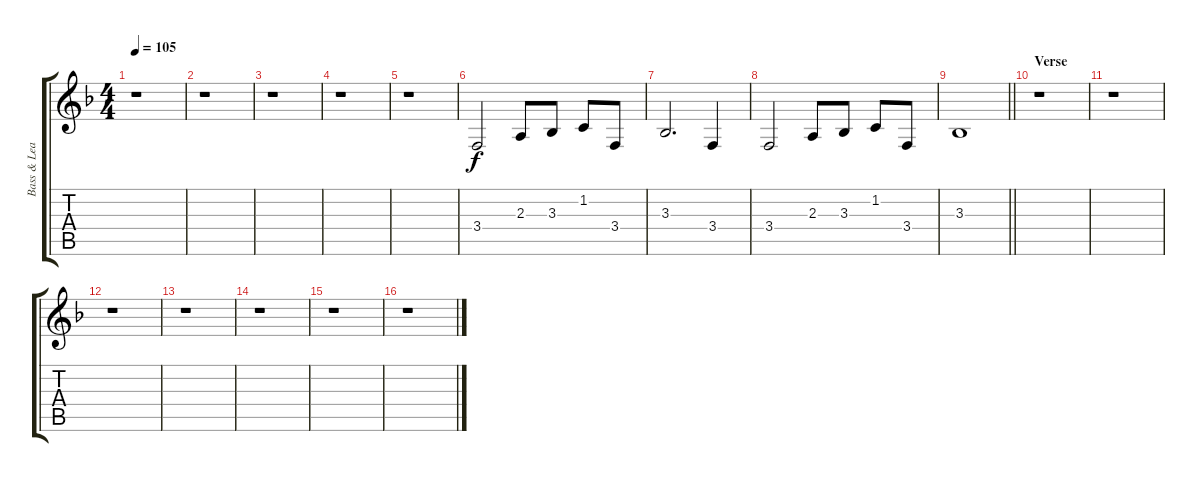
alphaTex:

\track ("Bass & Lead" "Bass & Lea") {instrument lead8bassandlead}
\staff {score tabs}
\tuning (E4 B3 G3 D3 A2 E2) {hide}
\ts (4 4)
\tempo 105
\clef g2
\ks f
r.1{dy f instrument lead8bassandlead} |
r.1 |
r.1 |
r.1 |
r.1 |
3.4.2 2.3.8 3.3.8 1.2.8 3.4.8 |
3.3.2{d} 3.4.4 |
3.4.2 2.3.8 3.3.8 1.2.8 3.4.8 |
\barLineRight lightlight
3.3.1 |
\section ("" "Verse")
r.1 |
r.1 |
r.1 |
r.1 |
r.1 |
r.1 |
r.1
